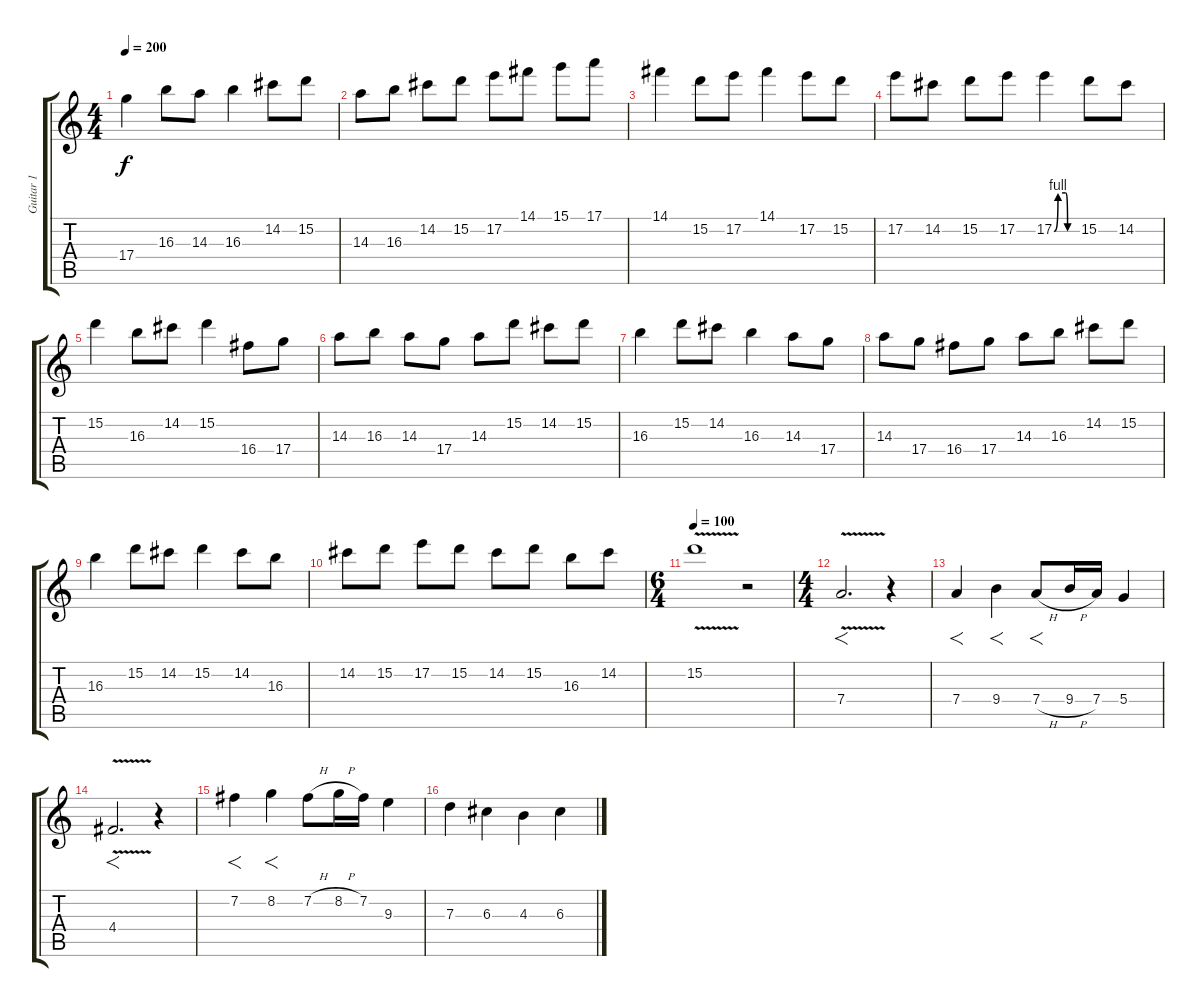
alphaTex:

\track ("Guitar 1" "Guitar 1") {instrument distortionguitar}
\staff {score tabs}
\tuning (E4 B3 G3 D3 A2 E2) {hide}
\ts (4 4)
\tempo 200
\clef g2
\ks c
17.4.4{dy f} 16.3.8 14.3.8 16.3.4 14.2.8 15.2.8 |
14.3.8 16.3.8 14.2.8 15.2.8 17.2.8 14.1.8 15.1.8 17.1.8 |
14.1.4 15.2.8 17.2.8 14.1.4 17.2.8 15.2.8 |
17.2.8 14.2.8 15.2.8 17.2.8 17.2{be (custom 0 0 10 4 30 4 35 0 60 0)}.4 15.2.8 14.2.8 |
15.2.4 16.3.8 14.2.8 15.2.4 16.4.8 17.4.8 |
14.3.8 16.3.8 14.3.8 17.4.8 14.3.8 15.2.8 14.2.8 15.2.8 |
16.3.4 15.2.8 14.2.8 16.3.4 14.3.8 17.4.8 |
14.3.8 17.4.8 16.4.8 17.4.8 14.3.8 16.3.8 14.2.8 15.2.8 |
16.3.4 15.2.8 14.2.8 15.2.4 14.2.8 16.3.8 |
14.2.8 15.2.8 17.2.8 15.2.8 14.2.8 15.2.8 16.3.8 14.2.8 |
\ts (6 4)
\tempo 100
15.2{v}.1 r.2 |
\ts (4 4)
7.4{v}.2{f d} r.4 |
7.4.4{f} 9.4.4{f} 7.4{h}.8{f} 9.4{h}.16 7.4.16 5.4.4 |
4.4{v}.2{f d} r.4 |
7.2.4{f} 8.2.4{f} 7.2{h}.8 8.2{h}.16 7.2.16 9.3.4 |
7.3.4 6.3.4 4.3.4 6.3.4
